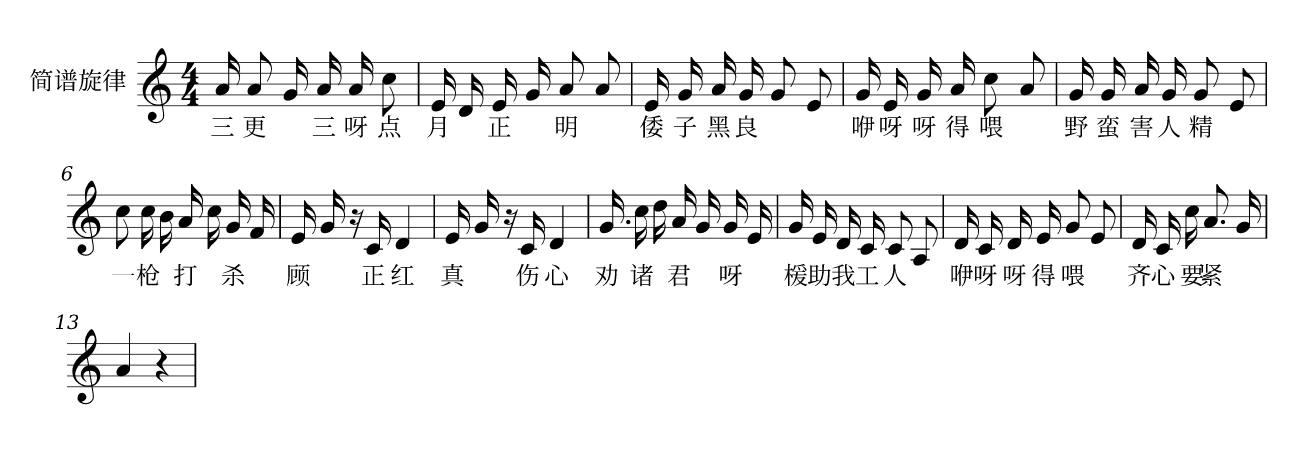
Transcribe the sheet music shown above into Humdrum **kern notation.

**kern	**text
*part1	*part1
*staff1	*staff1
*I"简谱旋律	*
*k[]	*
*M4/4	*
=1	=1
16a	三
8a	更
16g	.
16a	三
16a	呀
8cc	点
=2	=2
16e	月
16d	.
16e	正
16g	.
8a	明
8a	.
=3	=3
16e	倭
16g	子
16a	黑
16g	良
8g	.
8e	.
=4	=4
16g	咿
16e	呀
16g	呀
16a	得
8cc	喂
8a	.
=5	=5
16g	野
16g	蛮
16a	害
16g	人
8g	精
8e	.
=6	=6
8cc	一
16cc	枪
16b	.
16a	打
16cc	.
16g	杀
16f	.
=7	=7
16e	顾
16g	.
16r	.
16c	正
4d	红
=8	=8
16e	真
16g	.
16r	.
16c	伤
4d	心
=9	=9
!LO:N:vis=16.	!
16g	劝
16cc	诸
16dd	.
16a	君
16g	.
16g	呀
16e	.
=10	=10
16g	楥
16e	助
16d	我
16c	工
8c	人
8A	.
=11	=11
16d	咿
16c	呀
16d	呀
16e	得
8g	喂
8e	.
=12	=12
16d	齐
16c	心
16cc	要
8.a	紧
16g	.
=13	=13
4a	.
4r	.
=	=
*-	*-
